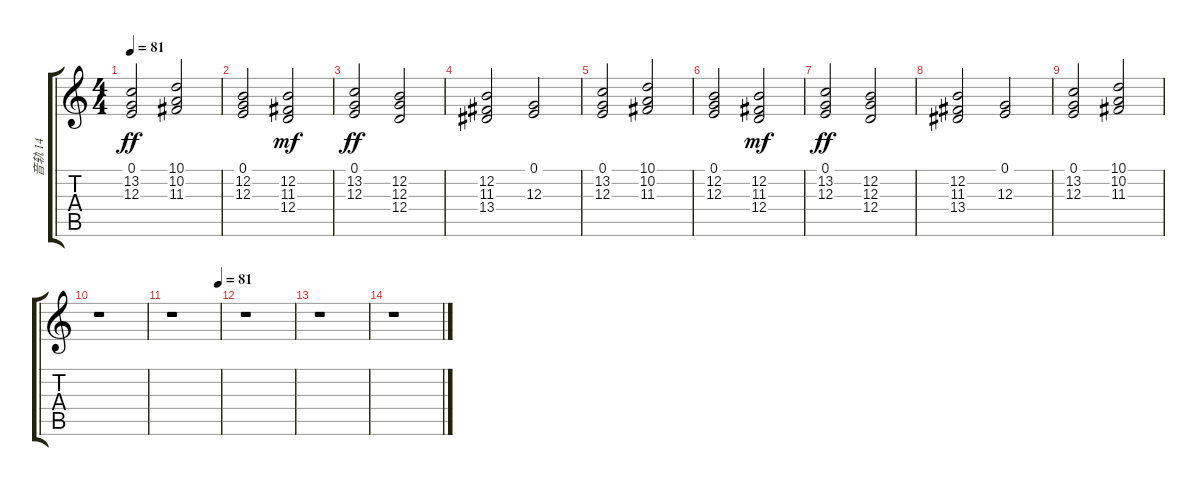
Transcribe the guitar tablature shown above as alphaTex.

\track ("音轨 14" "音轨 14") {instrument voiceoohs}
\staff {score tabs}
\tuning (E4 B3 G3 D3 A2 E2) {hide}
\ts (4 4)
\tempo 81
\clef g2
\ks c
(0.1 13.2 12.3).2{dy ff} (10.1 10.2 11.3).2 |
(0.1 12.2 12.3).2 (12.2 11.3 12.4).2{dy mf} |
(0.1 13.2 12.3).2{dy ff} (12.2 12.3 12.4).2 |
(12.2 11.3 13.4).2 (0.1 12.3).2 |
(0.1 13.2 12.3).2 (10.1 10.2 11.3).2 |
(0.1 12.2 12.3).2 (12.2 11.3 12.4).2{dy mf} |
(0.1 13.2 12.3).2{dy ff} (12.2 12.3 12.4).2 |
(12.2 11.3 13.4).2 (0.1 12.3).2 |
(0.1 13.2 12.3).2 (10.1 10.2 11.3).2 |
r.1 |
\tempo (81 0.9791666666666666)
r.1 |
r.1 |
r.1 |
r.1
